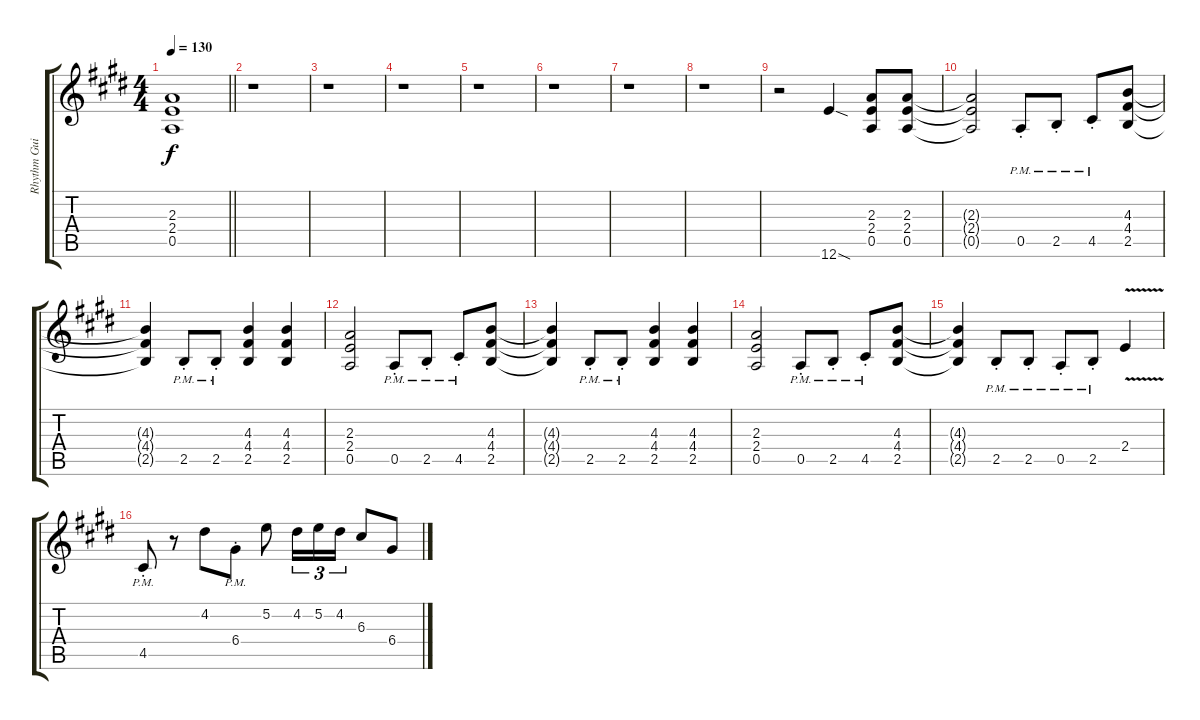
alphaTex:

\track ("Rhythm Guitar - Richie Sambora" "Rhythm Gui") {instrument distortionguitar}
\staff {score tabs}
\tuning (E4 B3 G3 D3 A2 E2) {hide}
\ts (4 4)
\tempo 130
\clef g2
\barLineRight lightlight
\ks c#minor
(2.3{t} 2.4{t} 0.5{t}).1{dy f} |
\ks e
r.1 |
\ks c#minor
r.1 |
r.1 |
r.1 |
\ks e
r.1 |
\ks c#minor
r.1 |
r.1 |
r.2 12.6{sod}.4 (2.3 2.4 0.5).8 (2.3 2.4 0.5).8 |
\ks e
(2.3{t} 2.4{t} 0.5{t}).2 0.5{pm st}.8 2.5{pm st}.8 4.5{pm st}.8 (4.3 4.4 2.5).8 |
\ks c#minor
(4.3{t} 4.4{t} 2.5{t}).4 2.5{pm st}.8 2.5{pm st}.8 (4.3 4.4 2.5).4 (4.3 4.4 2.5).4 |
(2.3 2.4 0.5).2 0.5{pm st}.8 2.5{pm st}.8 4.5{pm st}.8 (4.3 4.4 2.5).8 |
(4.3{t} 4.4{t} 2.5{t}).4 2.5{pm st}.8 2.5{pm st}.8 (4.3 4.4 2.5).4 (4.3 4.4 2.5).4 |
\ks e
(2.3 2.4 0.5).2 0.5{pm st}.8 2.5{pm st}.8 4.5{pm st}.8 (4.3 4.4 2.5).8 |
\ks c#minor
(4.3{t} 4.4{t} 2.5{t}).4 2.5{pm st}.8 2.5{pm st}.8 0.5{pm st}.8 2.5{pm st}.8 2.4{v}.4 |
4.5{pm st}.8 r.8 4.2.8 6.4{pm st}.8 5.2.8 4.2.16{tu (3 2)} 5.2.16{tu (3 2)} 4.2.16{tu (3 2)} 6.3.8 6.4.8
